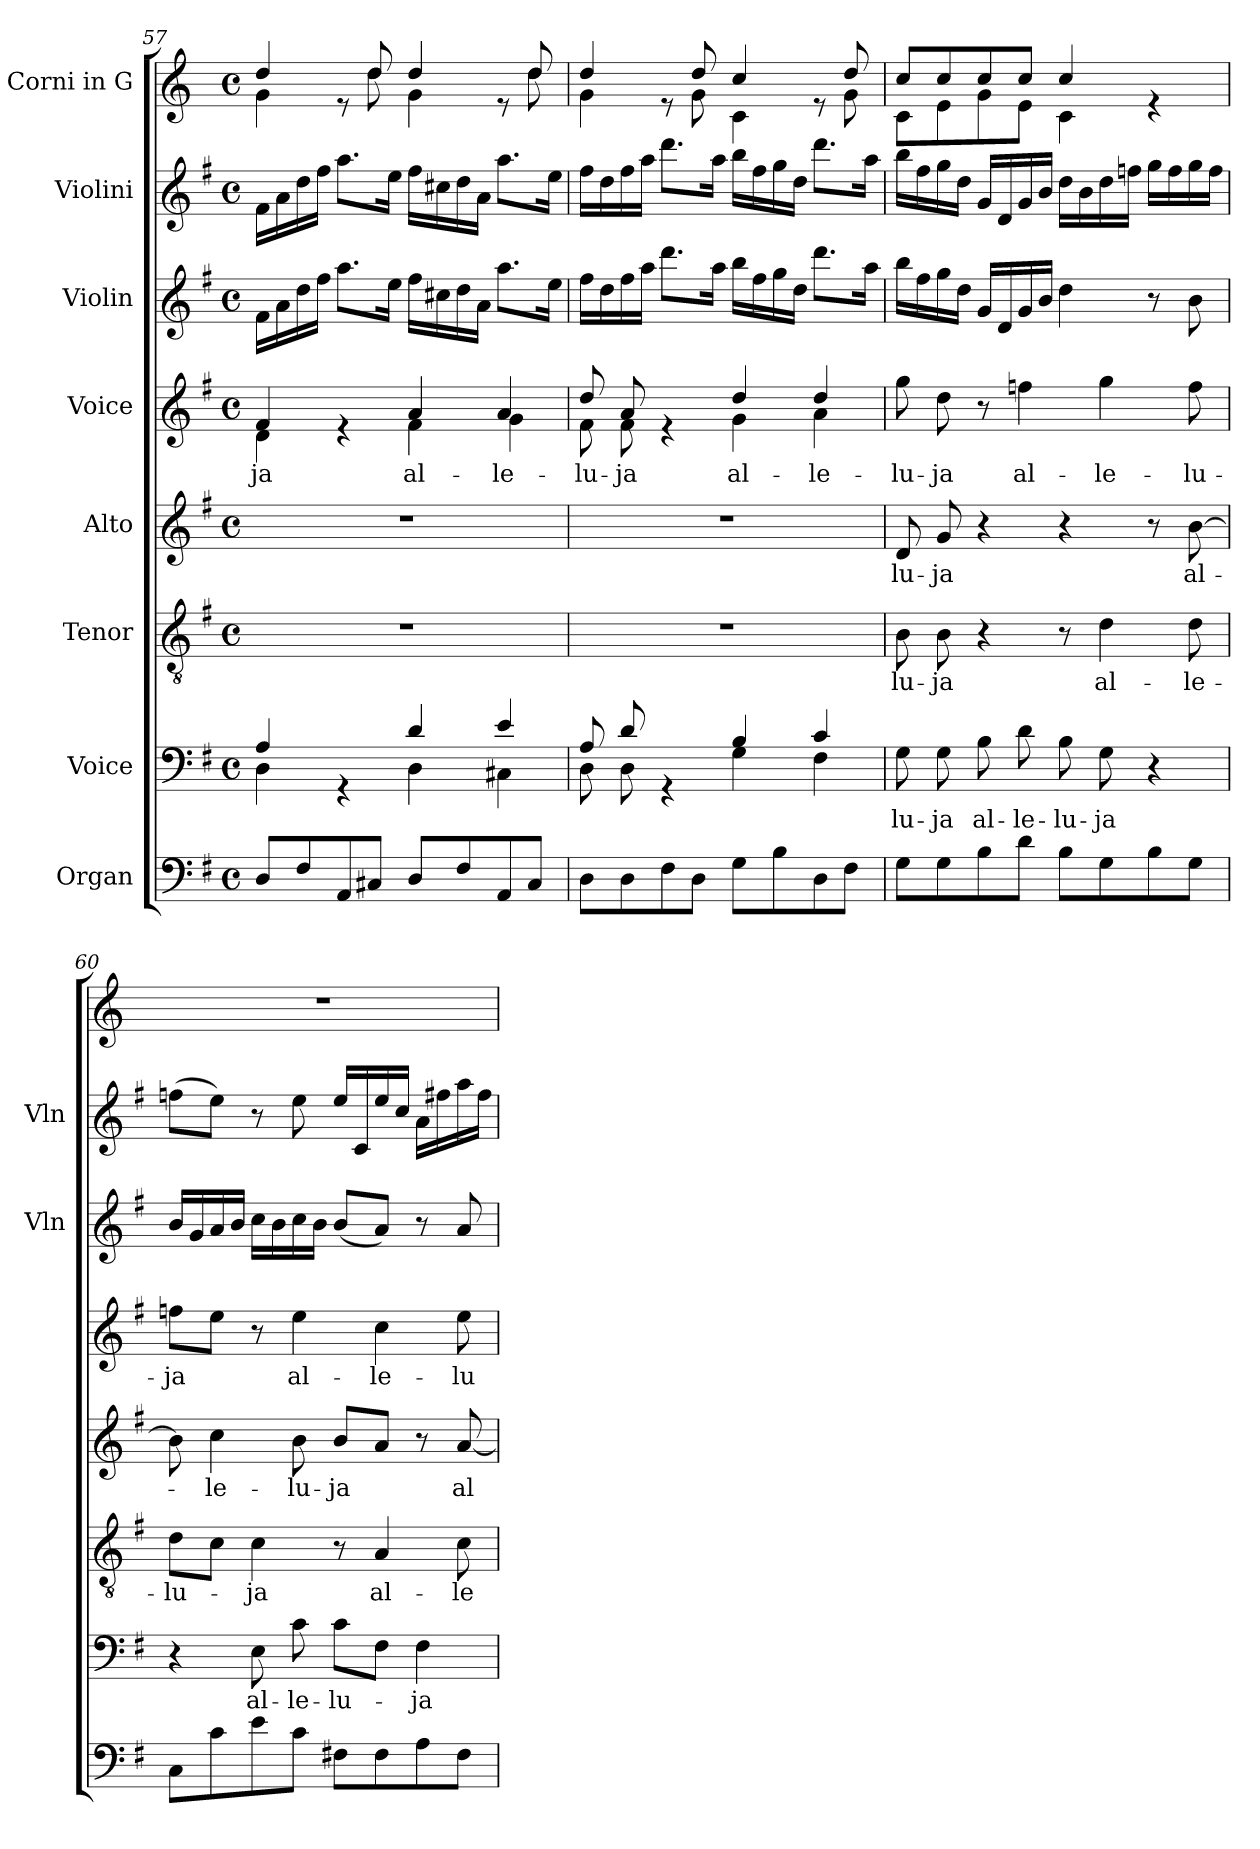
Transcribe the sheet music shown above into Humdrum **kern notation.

**kern	**kern	**text	**kern	**text	**kern	**text	**kern	**text	**kern	**kern	**kern
*part8	*part7	*part7	*part6	*part6	*part5	*part5	*part4	*part4	*part3	*part2	*part1
*staff8	*staff7	*staff7	*staff6	*staff6	*staff5	*staff5	*staff4	*staff4	*staff3	*staff2	*staff1
*I"Organ	*I"Voice	*	*I"Tenor	*	*I"Alto	*	*I"Voice	*	*I"Violin	*I"Violini	*I"Corni in G
*	*	*	*	*	*	*	*	*	*I'Vln	*I'Vln	*
!!LO:PB:g=z
*clefF4	*clefF4	*	*clefGv2	*	*clefG2	*	*clefG2	*	*clefG2	*clefG2	*clefG2
*	*	*	*	*	*	*	*	*	*	*	*ITrd3c5
*k[f#]	*k[f#]	*	*k[f#]	*	*k[f#]	*	*k[f#]	*	*k[f#]	*k[f#]	*k[f#]
*M4/4	*M4/4	*	*M4/4	*	*M4/4	*	*M4/4	*	*M4/4	*M4/4	*M4/4
*met(c)	*met(c)	*	*met(c)	*	*met(c)	*	*met(c)	*	*met(c)	*met(c)	*met(c)
=57	=57	=57	=57	=57	=57	=57	=57	=57	=57	=57	=57
*	*^	*	*	*	*	*	*	*	*	*	*
!	!	!	!	!	!	!	!	!	!LO:LY:b	!	!	!
*	*	*	*	*	*	*	*	*^	*	*	*	*^
8D/L	4A/	4D\	.	1r	.	1r	.	4f#/	4d\	-ja	16f#\LL	16f#\LL	4a/	4d\
.	.	.	.	.	.	.	.	.	.	.	16a\	16a\	.	.
8F#/	.	.	.	.	.	.	.	.	.	.	16dd\	16dd\	.	.
.	.	.	.	.	.	.	.	.	.	.	16ff#\JJ	16ff#\JJ	.	.
8AA/	4rGG	4ryy	.	.	.	.	.	4re	4ryy	.	8.aa\L	8.aa\L	8re	8ryy
8C#X/J	.	.	.	.	.	.	.	.	.	.	.	.	8a/	8a\
.	.	.	.	.	.	.	.	.	.	.	16ee\Jk	16ee\Jk	.	.
!	!	!	!	!	!	!	!	!	!	!LO:LY:b	!	!	!	!
8D/L	4d/	4D\	.	.	.	.	.	4a/	4f#\	al-	16ff#\LL	16ff#\LL	4a/	4d\
.	.	.	.	.	.	.	.	.	.	.	16cc#X\	16cc#X\	.	.
8F#/	.	.	.	.	.	.	.	.	.	.	16dd\	16dd\	.	.
.	.	.	.	.	.	.	.	.	.	.	16a\JJ	16a\JJ	.	.
!	!	!	!	!	!	!	!	!	!	!LO:LY:b	!	!	!	!
8AA/	4e/	4C#X\	.	.	.	.	.	4a/	4g\	-le-	8.aa\L	8.aa\L	8re	8ryy
8C#/J	.	.	.	.	.	.	.	.	.	.	.	.	8a/	8a\
.	.	.	.	.	.	.	.	.	.	.	16ee\Jk	16ee\Jk	.	.
=58	=58	=58	=58	=58	=58	=58	=58	=58	=58	=58	=58	=58	=58	=58
!	!	!	!	!	!	!	!	!	!	!LO:LY:b	!	!	!	!
8D\L	8A/	8D\	.	1r	.	1r	.	8dd/	8f#\	-lu-	16ff#\LL	16ff#\LL	4a/	4d\
.	.	.	.	.	.	.	.	.	.	.	16dd\	16dd\	.	.
!	!	!	!	!	!	!	!	!	!	!LO:LY:b	!	!	!	!
8D\	8d/	8D\	.	.	.	.	.	8a/	8f#\	-ja	16ff#\	16ff#\	.	.
.	.	.	.	.	.	.	.	.	.	.	16aa\JJ	16aa\JJ	.	.
8F#\	4rGG	4ryy	.	.	.	.	.	4re	4ryy	.	8.ddd\L	8.ddd\L	8re	8ryy
8D\J	.	.	.	.	.	.	.	.	.	.	.	.	8a/	8d\
.	.	.	.	.	.	.	.	.	.	.	16aa\Jk	16aa\Jk	.	.
!	!	!	!	!	!	!	!	!	!	!LO:LY:b	!	!	!	!
8G\L	4B/	4G\	.	.	.	.	.	4dd/	4g\	al-	16bb\LL	16bb\LL	4g/	4G\
.	.	.	.	.	.	.	.	.	.	.	16ff#\	16ff#\	.	.
8B\	.	.	.	.	.	.	.	.	.	.	16gg\	16gg\	.	.
.	.	.	.	.	.	.	.	.	.	.	16dd\JJ	16dd\JJ	.	.
!	!	!	!	!	!	!	!	!	!	!LO:LY:b	!	!	!	!
8D\	4c/	4F#\	.	.	.	.	.	4dd/	4a\	-le-	8.ddd\L	8.ddd\L	8re	8ryy
8F#\J	.	.	.	.	.	.	.	.	.	.	.	.	8a/	8d\
.	.	.	.	.	.	.	.	.	.	.	16aa\Jk	16aa\Jk	.	.
*	*v	*v	*	*	*	*	*	*v	*v	*	*	*	*	*
!!LO:LB:g=z	!!
=59	=59	=59	=59	=59	=59	=59	=59	=59	=59	=59	=59	=59
!	!	!LO:LY:b	!	!LO:LY:b	!	!LO:LY:b	!	!LO:LY:b	!	!	!	!
8G\L	8G\	lu-	8B\	lu-	8d/	lu-	8gg\	-lu-	16bb\LL	16bb\LL	8g/L	8G\L
.	.	.	.	.	.	.	.	.	16ff#\	16ff#\	.	.
!	!	!LO:LY:b	!	!LO:LY:b	!	!LO:LY:b	!	!LO:LY:b	!	!	!	!
8G\	8G\	-ja	8B\	-ja	8g/	-ja	8dd\	-ja	16gg\	16gg\	8g/	8B\
.	.	.	.	.	.	.	.	.	16dd\JJ	16dd\JJ	.	.
!	!	!LO:LY:b	!	!	!	!	!	!	!	!	!	!
8B\	8B\	al-	4r	.	4r	.	8r	.	16g/LL	16g/LL	8g/	8d\
.	.	.	.	.	.	.	.	.	16d/	16d/	.	.
!	!	!LO:LY:b	!	!	!	!	!	!LO:LY:b	!	!	!	!
8d\J	8d\	-le-	.	.	.	.	4ffn\	al-	16g/	16g/	8g/J	8B\J
.	.	.	.	.	.	.	.	.	16b/JJ	16b/JJ	.	.
!	!	!LO:LY:b	!	!	!	!	!	!	!	!	!	!
8B\L	8B\	-lu-	8r	.	4r	.	.	.	4dd\	16dd\LL	4g/	4G\
.	.	.	.	.	.	.	.	.	.	16b\	.	.
!	!	!LO:LY:b	!	!LO:LY:b	!	!	!	!LO:LY:b	!	!	!	!
8G\	8G\	-ja	4d\	al-	.	.	4gg\	-le-	.	16dd\	.	.
.	.	.	.	.	.	.	.	.	.	16ffn\JJ	.	.
8B\	4r	.	.	.	8r	.	.	.	8r	16gg\LL	4re	4ryy
.	.	.	.	.	.	.	.	.	.	16ff\	.	.
!	!	!	!	!LO:LY:b	!	!LO:LY:b	!	!LO:LY:b	!	!	!	!
8G\J	.	.	8d\	-le-	[8b\	al-	8ff\	-lu-	8b\	16gg\	.	.
.	.	.	.	.	.	.	.	.	.	16ff\JJ	.	.
*	*	*	*	*	*	*	*	*	*	*	*v	*v
=60	=60	=60	=60	=60	=60	=60	=60	=60	=60	=60	=60
!	!	!	!	!LO:LY:b	!	!	!	!LO:LY:b	!	!	!
8C\L	4r	.	8d\L	-lu-	8b\]	.	8ffn\L	-ja	16b/LL	(8ffn\L	1r
.	.	.	.	.	.	.	.	.	16g/	.	.
!	!	!	!	!	!	!LO:LY:b	!	!	!	!	!
8c\	.	.	8c\J	.	4cc\	-le-	8ee\J	.	16a/	8ee\J)	.
.	.	.	.	.	.	.	.	.	16b/JJ	.	.
!	!	!LO:LY:b	!	!LO:LY:b	!	!	!	!	!	!	!
8e\	8E\	al-	4c\	-ja	.	.	8r	.	16cc\LL	8r	.
.	.	.	.	.	.	.	.	.	16b\	.	.
!	!	!LO:LY:b	!	!	!	!LO:LY:b	!	!LO:LY:b	!	!	!
8c\J	8c\	-le-	.	.	8b\	-lu-	4ee\	al-	16cc\	8ee\	.
.	.	.	.	.	.	.	.	.	16b\JJ	.	.
!	!	!LO:LY:b	!	!	!	!LO:LY:b	!	!	!	!	!
8F#X\L	8c\L	-lu-	8r	.	8b/L	-ja	.	.	(8b/L	16ee/LL	.
.	.	.	.	.	.	.	.	.	.	16c/	.
!	!	!	!	!LO:LY:b	!	!	!	!LO:LY:b	!	!	!
8F#\	8F#\J	.	4A/	al-	8a/J	.	4cc\	-le-	8a/J)	16ee/	.
.	.	.	.	.	.	.	.	.	.	16cc/JJ	.
!	!	!LO:LY:b	!	!	!	!	!	!	!	!	!
8A\	4F#\	-ja	.	.	8r	.	.	.	8r	16a\LL	.
.	.	.	.	.	.	.	.	.	.	16ff#X\	.
!	!	!	!	!LO:LY:b	!	!LO:LY:b	!	!LO:LY:b	!	!	!
8F#\J	.	.	8c\	-le-	[8a/	al-	8ee\	-lu-	8a/	16aa\	.
.	.	.	.	.	.	.	.	.	.	16ff#\JJ	.
=	=	=	=	=	=	=	=	=	=	=	=
*-	*-	*-	*-	*-	*-	*-	*-	*-	*-	*-	*-
